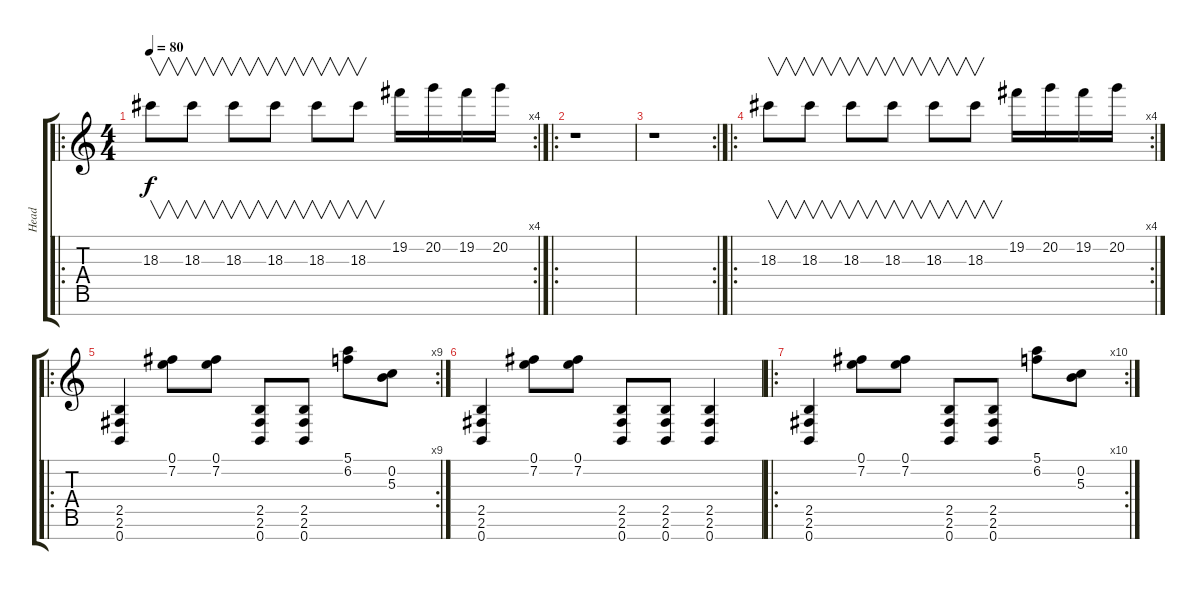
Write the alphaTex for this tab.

\track ("Head" "Head") {instrument distortionguitar}
\staff {score tabs}
\tuning (E4 B3 G3 D3 A2 E2 B1) {hide}
\ro
\rc 4
\ts (4 4)
\tempo 80
\clef g2
\ks c
18.3.8{v dy f} 18.3.8{v} 18.3.8{v} 18.3.8{v} 18.3.8{v} 18.3.8{v} 19.2.16 20.2.16 19.2.16 20.2.16 |
\ro
r.1 |
\rc 2
r.1 |
\ro
\rc 4
18.3.8{v} 18.3.8{v} 18.3.8{v} 18.3.8{v} 18.3.8{v} 18.3.8{v} 19.2.16 20.2.16 19.2.16 20.2.16 |
\ro
\rc 9
(2.5 2.6 0.7).4 (0.1 7.2).8 (0.1 7.2).8 (2.5 2.6 0.7).8 (2.5 2.6 0.7).8 (5.1 6.2).8 (0.2 5.3).8 |
(2.5 2.6 0.7).4 (0.1 7.2).8 (0.1 7.2).8 (2.5 2.6 0.7).8 (2.5 2.6 0.7).8 (2.5 2.6 0.7).4 |
\ro
\rc 10
(2.5 2.6 0.7).4 (0.1 7.2).8 (0.1 7.2).8 (2.5 2.6 0.7).8 (2.5 2.6 0.7).8 (5.1 6.2).8 (0.2 5.3).8
